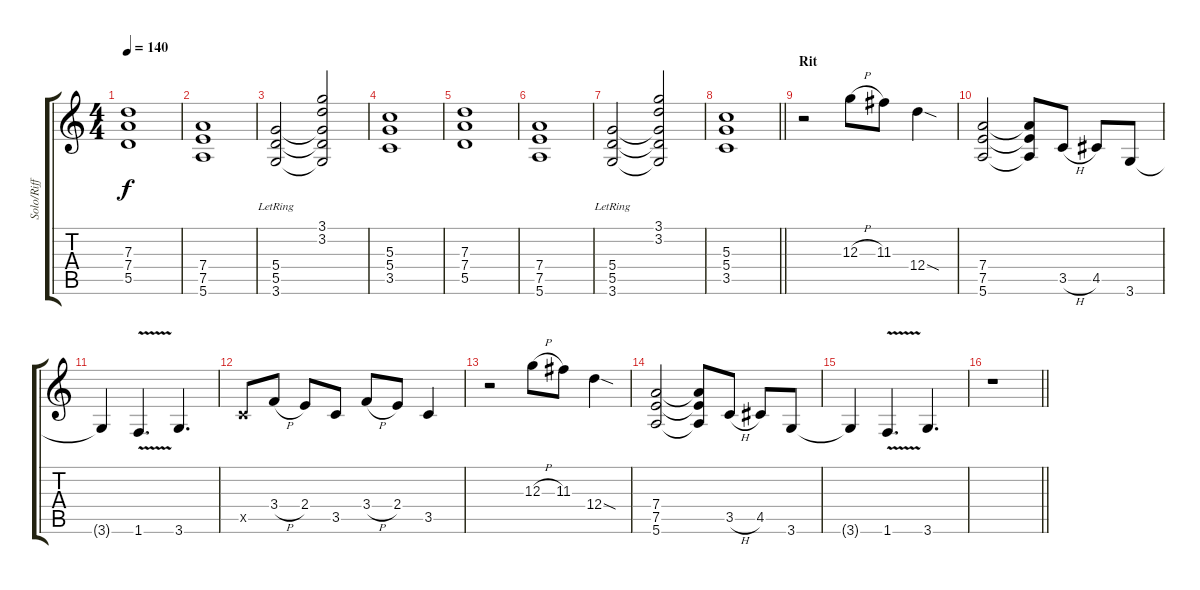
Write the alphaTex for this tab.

\track ("Solo/Riff" "Solo/Riff") {instrument overdrivenguitar}
\staff {score tabs}
\tuning (E4 B3 G3 D3 A2 E2) {hide}
\ts (4 4)
\tempo 140
\clef g2
\ks c
(7.3 7.4 5.5).1{dy f} |
(7.4 7.5 5.6).1 |
(5.4{lr} 5.5{lr} 3.6{lr}).2 (3.1 3.2 5.4{t} 5.5{t} 3.6{t}).2 |
(5.3 5.4 3.5).1 |
(7.3 7.4 5.5).1 |
(7.4 7.5 5.6).1 |
(5.4{lr} 5.5{lr} 3.6{lr}).2 (3.1 3.2 5.4{t} 5.5{t} 3.6{t}).2 |
\barLineRight lightlight
(5.3 5.4 3.5).1 |
\section ("" "Rit")
r.2 12.3{h}.8 11.3.8 12.4{sod}.4 |
(7.4 7.5 5.6).2 (7.4{t} 7.5{t} 5.6{t}).8 3.5{h}.8 4.5.8 3.6.8 |
3.6{t}.4 1.6{v}.4{d} 3.6.4{d} |
3.5{x}.8 3.4{h}.8 2.4.8 3.5.8 3.4{h}.8 2.4.8 3.5.4 |
r.2 12.3{h}.8 11.3.8 12.4{sod}.4 |
(7.4 7.5 5.6).2 (7.4{t} 7.5{t} 5.6{t}).8 3.5{h}.8 4.5.8 3.6.8 |
3.6{t}.4 1.6{v}.4{d} 3.6.4{d} |
\barLineRight lightlight
r.1
